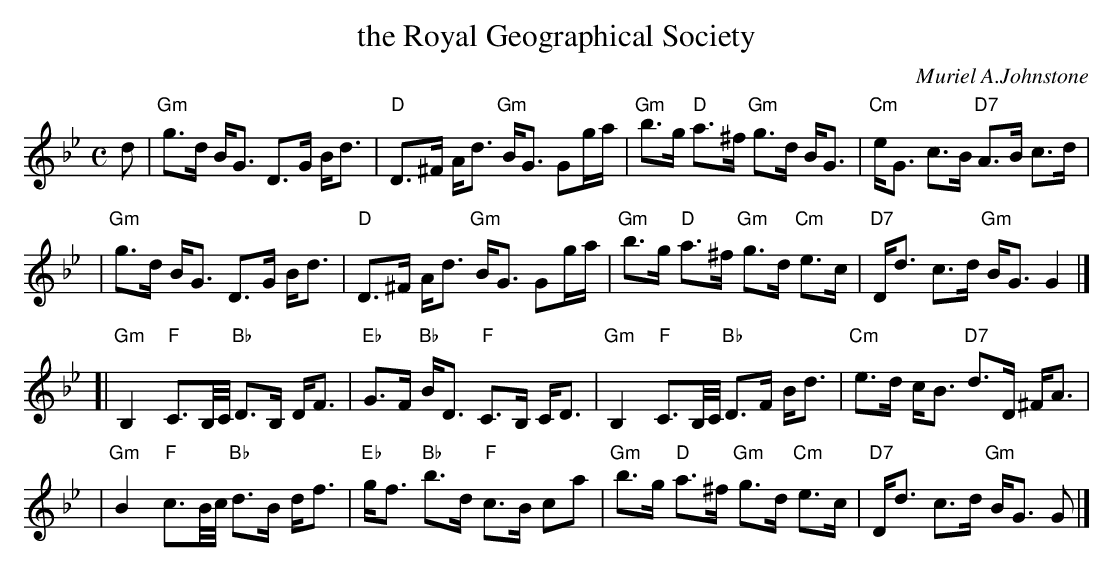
X:1
T: the Royal Geographical Society
C: Muriel A.Johnstone
M: C
L: 1/16
K: Gm
d2 \
| "Gm"g3d BG3 D3G Bd3 | "D"D3^F Ad3 "Gm"BG3 G2ga \
| "Gm"b3g "D"a3^f "Gm"g3d BG3 | "Cm"eG3 c3B "D7"A3B c3d |
| "Gm"g3d BG3 D3G Bd3 | "D"D3^F Ad3 "Gm"BG3 G2ga \
| "Gm"b3g "D"a3^f "Gm"g3d "Cm"e3c | "D7"Dd3 c3d "Gm"BG3 G4 |]
[|"Gm"B,4 "F"C3B,/C/ "Bb"D3B, DF3 | "Eb"G3F "Bb"BD3 "F"C3B, CD3 \
| "Gm"B,4 "F"C3B,/C/ "Bb"D3F Bd3 | "Cm"e3d cB3 "D7"d3D ^FA3 |
| "Gm"B4 "F"c3B/c/ "Bb"d3B df3 | "Eb"gf3 "Bb"b3d "F"c3B c2a2 \
| "Gm"b3g "D"a3^f "Gm"g3d "Cm"e3c | "D7"Dd3 c3d "Gm"BG3 G2 |]
